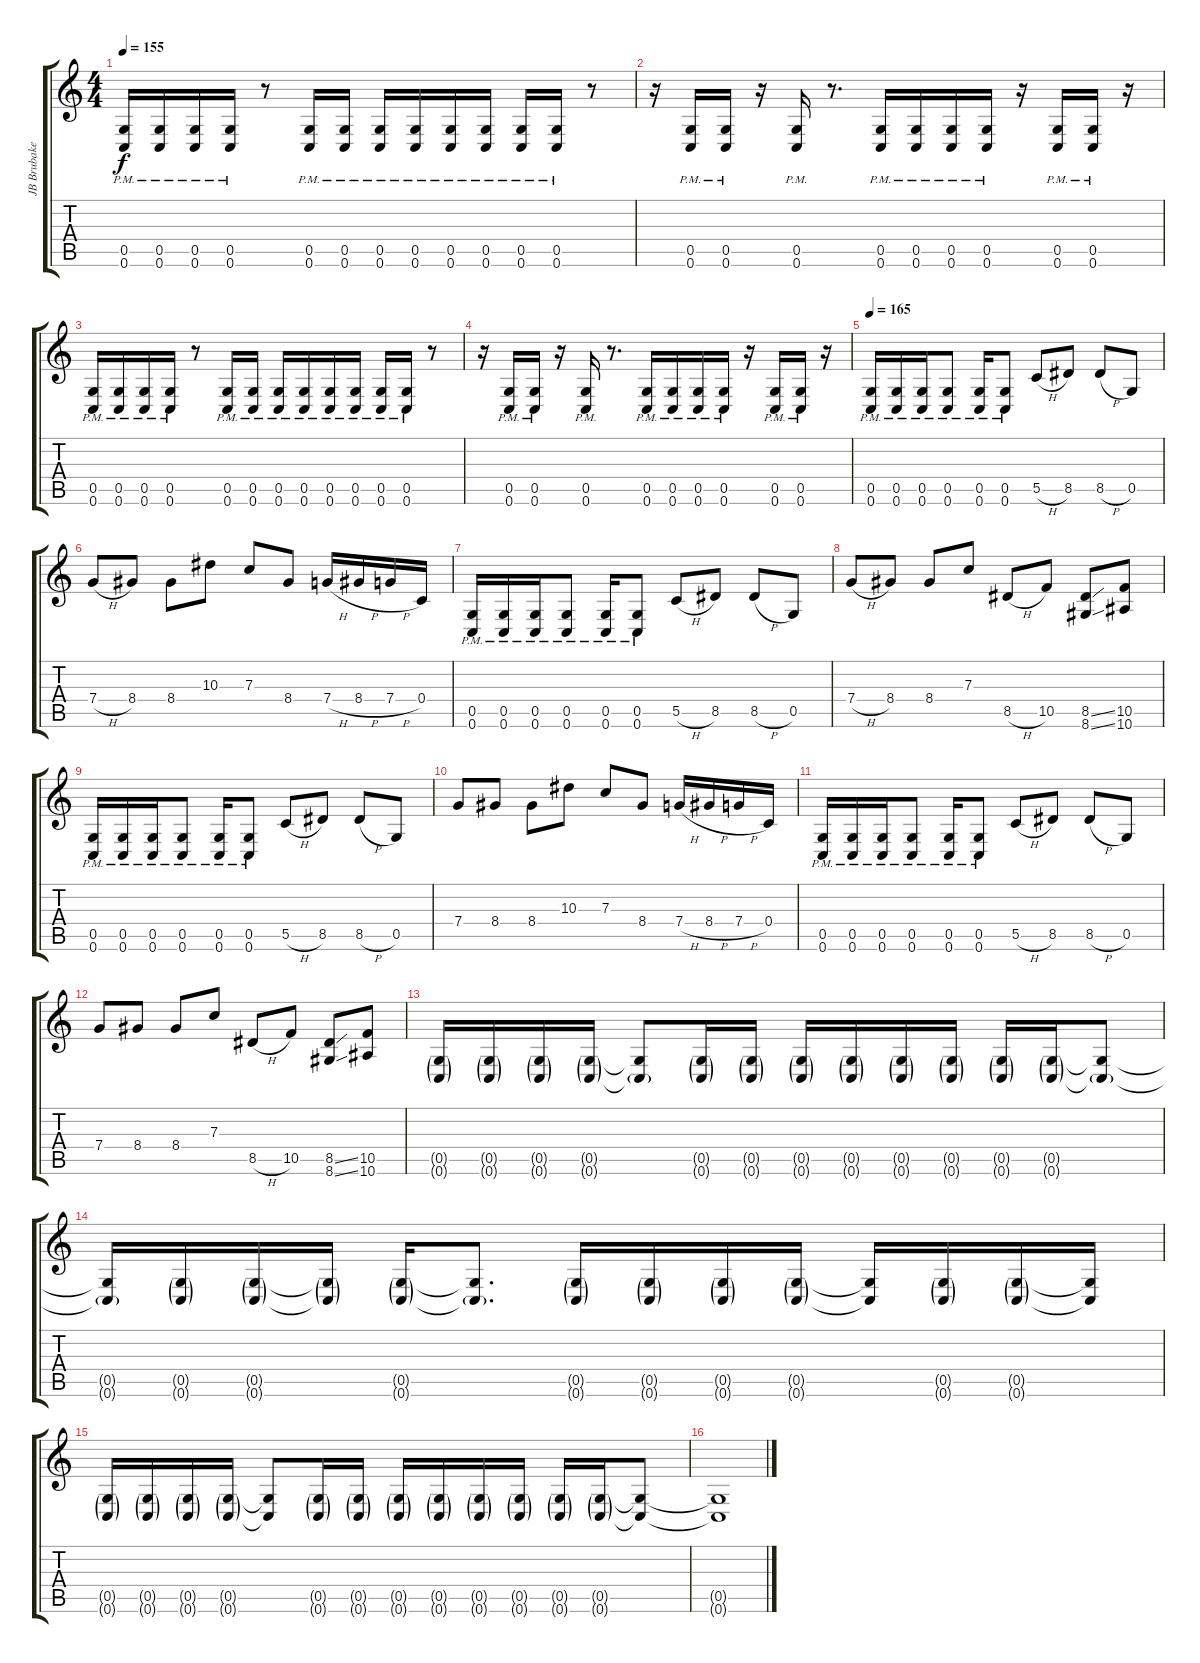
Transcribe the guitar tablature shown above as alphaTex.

\track ("JB Brubaker (Lead)" "JB Brubake") {instrument distortionguitar}
\staff {score tabs}
\tuning (D4 A3 F3 C3 G2 C2) {hide}
\ts (4 4)
\tempo 155
\clef g2
\ks c
(0.5{pm} 0.6{pm}).16{dy f} (0.5{pm} 0.6{pm}).16 (0.5{pm} 0.6{pm}).16 (0.5{pm} 0.6{pm}).16 r.8 (0.5{pm} 0.6{pm}).16 (0.5{pm} 0.6{pm}).16 (0.5{pm} 0.6{pm}).16 (0.5{pm} 0.6{pm}).16 (0.5{pm} 0.6{pm}).16 (0.5{pm} 0.6{pm}).16 (0.5{pm} 0.6{pm}).16 (0.5{pm} 0.6{pm}).16 r.8 |
r.16 (0.5{pm} 0.6{pm}).16 (0.5{pm} 0.6{pm}).16 r.16 (0.5{pm} 0.6{pm}).16 r.8{d} (0.5{pm} 0.6{pm}).16 (0.5{pm} 0.6{pm}).16 (0.5{pm} 0.6{pm}).16 (0.5{pm} 0.6{pm}).16 r.16 (0.5{pm} 0.6{pm}).16 (0.5{pm} 0.6{pm}).16 r.16 |
(0.5{pm} 0.6{pm}).16 (0.5{pm} 0.6{pm}).16 (0.5{pm} 0.6{pm}).16 (0.5{pm} 0.6{pm}).16 r.8 (0.5{pm} 0.6{pm}).16 (0.5{pm} 0.6{pm}).16 (0.5{pm} 0.6{pm}).16 (0.5{pm} 0.6{pm}).16 (0.5{pm} 0.6{pm}).16 (0.5{pm} 0.6{pm}).16 (0.5{pm} 0.6{pm}).16 (0.5{pm} 0.6{pm}).16 r.8 |
r.16 (0.5{pm} 0.6{pm}).16 (0.5{pm} 0.6{pm}).16 r.16 (0.5{pm} 0.6{pm}).16 r.8{d} (0.5{pm} 0.6{pm}).16 (0.5{pm} 0.6{pm}).16 (0.5{pm} 0.6{pm}).16 (0.5{pm} 0.6{pm}).16 r.16 (0.5{pm} 0.6{pm}).16 (0.5{pm} 0.6{pm}).16 r.16 |
\tempo 165
(0.5{pm} 0.6{pm}).16 (0.5{pm} 0.6{pm}).16 (0.5{pm} 0.6{pm}).16 (0.5{pm} 0.6{pm}).8 (0.5{pm} 0.6{pm}).16 (0.5{pm} 0.6{pm}).8 5.5{h}.8 8.5.8 8.5{h}.8 0.5.8 |
7.4{h}.8 8.4.8 8.4.8 10.3.8 7.3.8 8.4.8 7.4{h}.16 8.4{h}.16 7.4{h}.16 0.4.16 |
(0.5{pm} 0.6{pm}).16 (0.5{pm} 0.6{pm}).16 (0.5{pm} 0.6{pm}).16 (0.5{pm} 0.6{pm}).8 (0.5{pm} 0.6{pm}).16 (0.5{pm} 0.6{pm}).8 5.5{h}.8 8.5.8 8.5{h}.8 0.5.8 |
7.4{h}.8 8.4.8 8.4.8 7.3.8 8.5{h}.8 10.5.8 (8.5{ss} 8.6{ss}).8 (10.5 10.6).8 |
(0.5{pm} 0.6{pm}).16 (0.5{pm} 0.6{pm}).16 (0.5{pm} 0.6{pm}).16 (0.5{pm} 0.6{pm}).8 (0.5{pm} 0.6{pm}).16 (0.5{pm} 0.6{pm}).8 5.5{h}.8 8.5.8 8.5{h}.8 0.5.8 |
7.4.8 8.4.8 8.4.8 10.3.8 7.3.8 8.4.8 7.4{h}.16 8.4{h}.16 7.4{h}.16 0.4.16 |
(0.5{pm} 0.6{pm}).16 (0.5{pm} 0.6{pm}).16 (0.5{pm} 0.6{pm}).16 (0.5{pm} 0.6{pm}).8 (0.5{pm} 0.6{pm}).16 (0.5{pm} 0.6{pm}).8 5.5{h}.8 8.5.8 8.5{h}.8 0.5.8 |
7.4.8 8.4.8 8.4.8 7.3.8 8.5{h}.8 10.5.8 (8.5{ss} 8.6{ss}).8 (10.5 10.6).8 |
(0.5{g} 0.6{g}).16 (0.5{g} 0.6{g}).16 (0.5{g} 0.6{g}).16 (0.5{g} 0.6{g}).16 (0.5{t} 0.6{g t}).8 (0.5{g} 0.6{g}).16 (0.5{g} 0.6{g}).16 (0.5{g} 0.6{g}).16 (0.5{g} 0.6{g}).16 (0.5{g} 0.6{g}).16 (0.5{g} 0.6{g}).16 (0.5{g} 0.6{g}).16 (0.5{g} 0.6{g}).16 (0.5{t} 0.6{g t}).8 |
(0.5{t} 0.6{g t}).16 (0.5{g} 0.6{g}).16 (0.5{g} 0.6{g}).16 (0.5{g t} 0.6{g t}).16 (0.5{g} 0.6{g}).16 (0.5{t} 0.6{g t}).8{d} (0.5{g} 0.6{g}).16 (0.5{g} 0.6{g}).16 (0.5{g} 0.6{g}).16 (0.5{g} 0.6{g}).16 (0.5{t} 0.6{t}).16 (0.5{g} 0.6{g}).16 (0.5{g} 0.6{g}).16 (0.5{t} 0.6{t}).16 |
(0.5{g} 0.6{g}).16 (0.5{g} 0.6{g}).16 (0.5{g} 0.6{g}).16 (0.5{g} 0.6{g}).16 (0.5{t} 0.6{t}).8 (0.5{g} 0.6{g}).16 (0.5{g} 0.6{g}).16 (0.5{g} 0.6{g}).16 (0.5{g} 0.6{g}).16 (0.5{g} 0.6{g}).16 (0.5{g} 0.6{g}).16 (0.5{g} 0.6{g}).16 (0.5{g} 0.6{g}).16 (0.5{t} 0.6{t}).8 |
(0.5{t} 0.6{t}).1
